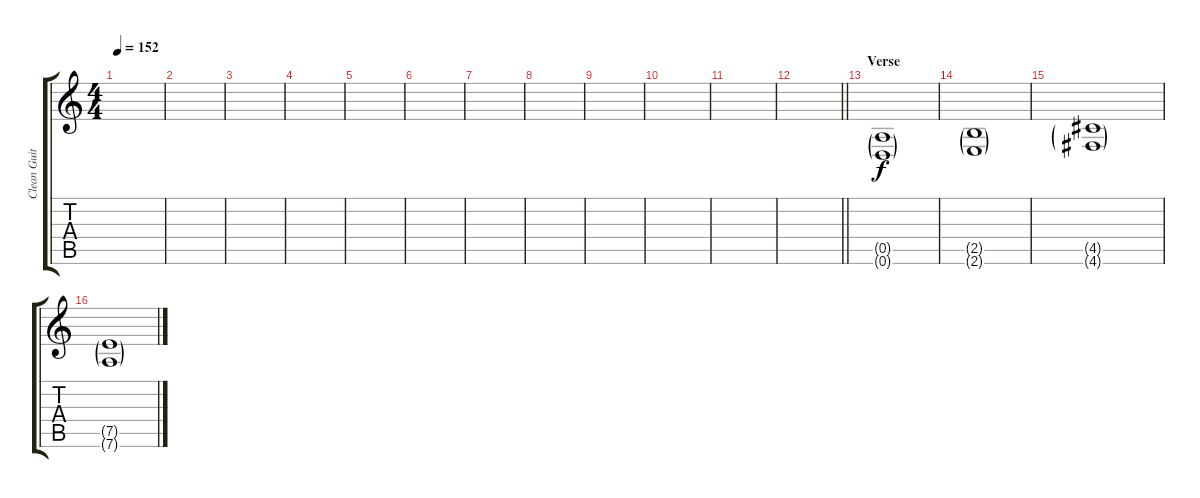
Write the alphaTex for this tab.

\track ("Clean Guitar" "Clean Guit") {instrument electricguitarclean}
\staff {score tabs}
\tuning (E4 B3 G3 D3 A2 D2) {hide}
\ts (4 4)
\tempo 152
\clef g2
\ks c
|
|
|
|
|
|
|
|
|
|
|
\barLineRight lightlight
|
\section ("" "Verse")
(0.5{g} 0.6{g}).1 |
(2.5{g} 2.6{g}).1 |
(4.5{g} 4.6{g}).1 |
(7.5{g} 7.6{g}).1
